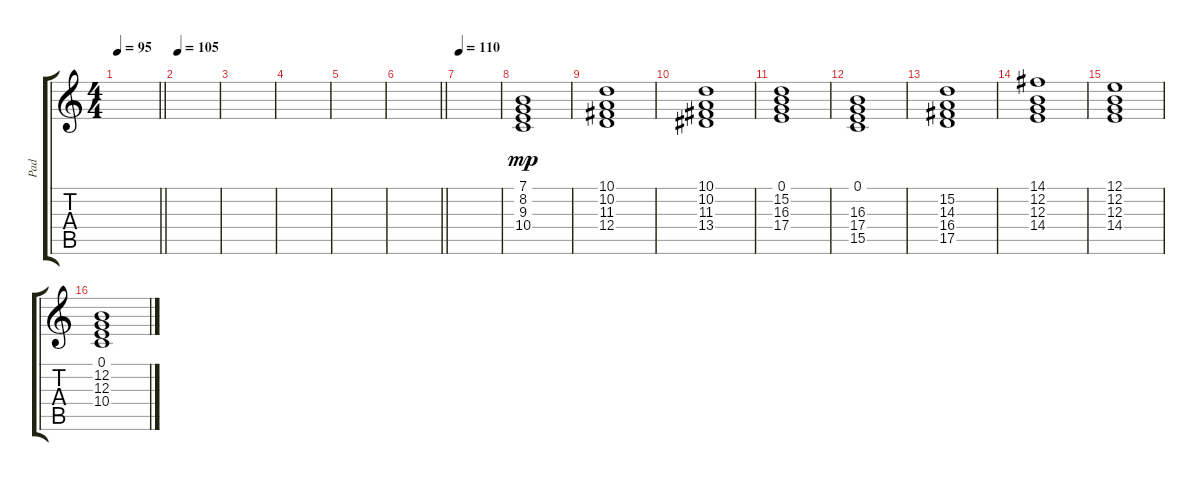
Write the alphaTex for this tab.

\track ("Pad" "Pad") {instrument pad2warm}
\staff {score tabs}
\tuning (E4 B3 G3 D3 A2 E2) {hide}
\ts (4 4)
\tempo 95
\clef g2
\barLineRight lightlight
\ks c
|
\section ("" "")
\tempo 105
|
|
|
|
\barLineRight lightlight
|
\section ("" "")
\tempo 110
|
(7.1 8.2 9.3 10.4).1{dy mp} |
(10.1 10.2 11.3 12.4).1 |
(10.1 10.2 11.3 13.4).1 |
(0.1 15.2 16.3 17.4).1 |
(0.1 16.3 17.4 15.5).1 |
(15.2 14.3 16.4 17.5).1 |
(14.1 12.2 12.3 14.4).1 |
(12.1 12.2 12.3 14.4).1 |
(0.1 12.2 12.3 10.4).1
